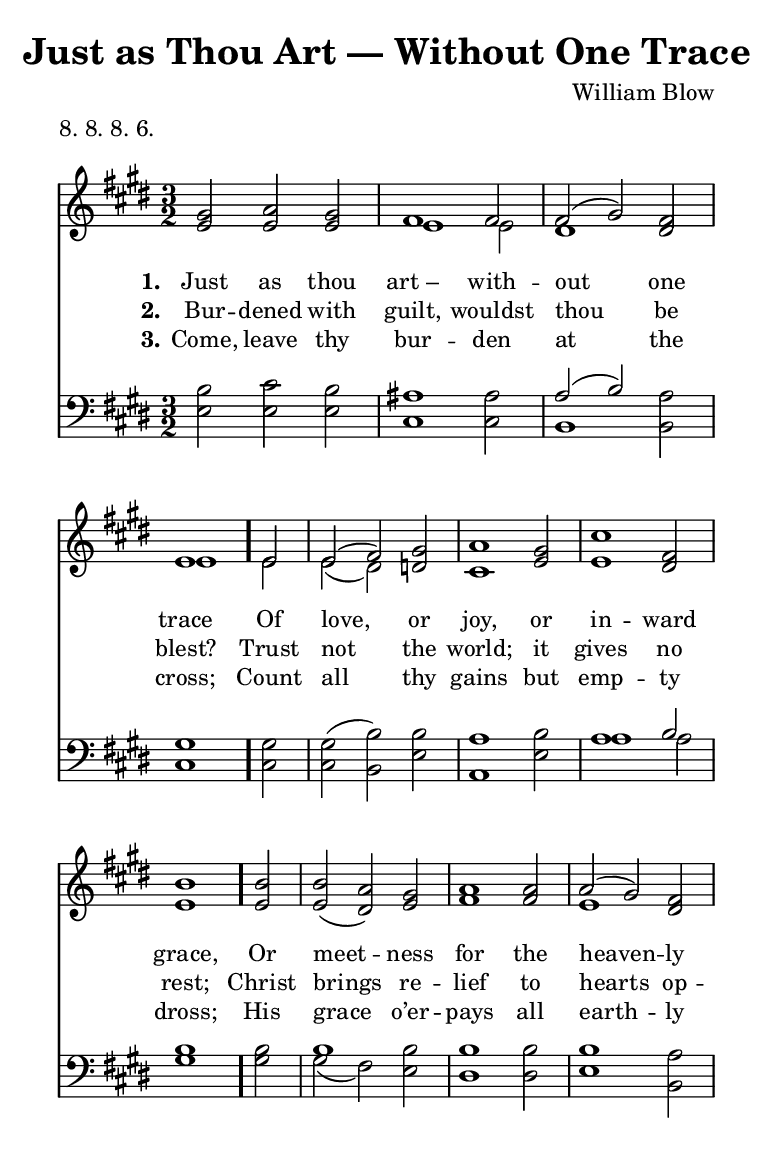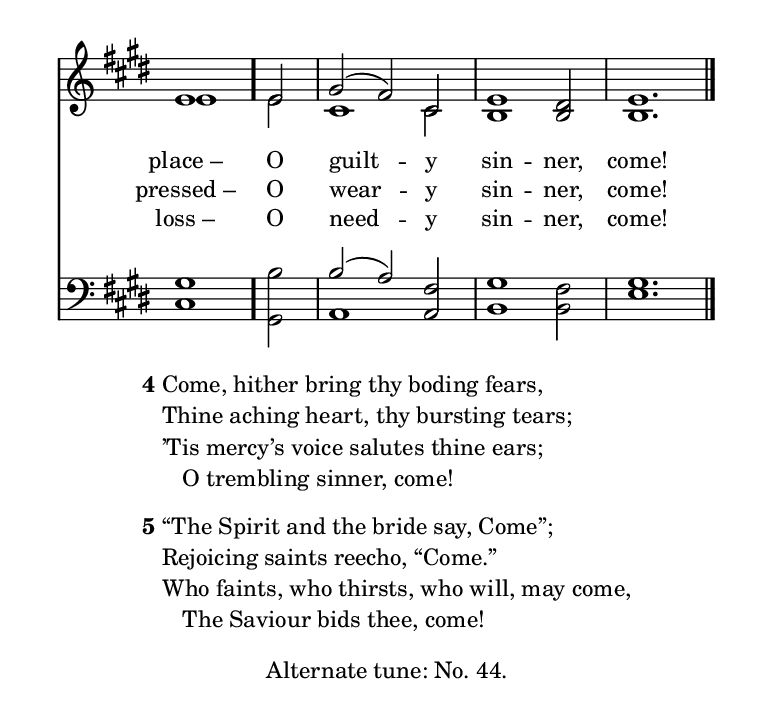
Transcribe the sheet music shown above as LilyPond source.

\include "common/global.ily"
\paper {
  \include "common/paper.ily"
  ragged-bottom = ##t
  systems-per-page = ##f
}

\header{
  %gospel
  hymnnumber = "85"
  title = "Just as Thou Art — Without One Trace"
  tunename = "St. Agnes — Blow"
  meter = "8. 8. 8. 6."
  poet = ""
  composer = "William Blow"
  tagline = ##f
}

% for fermata in MIDI
ta = { \tempo 2=90 }
tb = { \tempo 2=45 }

patternAA = { c2 c2 c2 | c1 c2 | c2( c2) c2 | c1 }
patternAB = { c2 c2 c2 | c1 c2 | c1      c2 | c1 }

patternBA = { c2 | c2( c2) c2 | c1 c2 | c1      c2 | c1 }
patternBB = { c2 | c2( c2) c2 | c1 c2 | c2( c2) c2 | c1 }
patternBC = { c2 | c1      c2 | c1 c2 | c1      c2 | c1 }

patternCA = { c2 | c2( c2) c2 | c1 c2 | c1. }
patternCB = { c2 | c1      c2 | c1 c2 | c1. }

global = {
  \include "common/overrides.ily"
  \override Staff.TimeSignature.style = #'numbered
  \time 3/2
  \override Score.MetronomeMark.transparent = ##t % hide all fermata changes too
  \ta
  \key e \major
  \autoBeamOff
}

notesSoprano = {
\global
\relative c'' {

  \changePitch \patternAA { gis a gis | fis fis | fis gis fis | e }
  \changePitch \patternBA { e | e fis gis | a gis | cis fis, | b }
  \changePitch \patternBB { b | b a gis | a a | a gis fis | e }
  \changePitch \patternCA { e | gis fis cis | e dis | e }

  \bar "|."

}
}

notesAlto = {
\global
\relative e' {

  \changePitch \patternAB { e e e | e e | dis dis | e }
  \changePitch \patternBA { e | e dis d | cis e | e dis | e }
  \changePitch \patternBA { e | e dis e | fis fis | e dis | e }
  \changePitch \patternCB { e | cis cis | b b | b }

}
}

notesTenor = {
\global
\relative a {

  \changePitch \patternAA { b cis b | ais ais | a b a | gis }
  \changePitch \patternBA { gis | gis b b | a b | a b | b }
  \changePitch \patternBC { b | b b | b b | b a | gis }
  \changePitch \patternCA { b | b a fis | gis fis | gis }

}
}

notesBass = {
\global
\relative f {

  \changePitch \patternAB { e e e | cis cis | b b | cis }
  \changePitch \patternBA { cis | cis b e | a, e' | a a | gis }
  \changePitch \patternBA { gis | gis fis e | dis dis | e b | cis }
  \changePitch \patternCB { gis | a a | b b | e }

}
}

wordsA = \lyricmode {
\set stanza = "1."

Just as thou art_– with -- out one trace \bar "."
Of love, or joy, or in -- ward grace, \bar "."
Or meet -- ness for the heaven -- ly place_– \bar "."
O guilt -- y sin -- ner, come! \bar "."

}

wordsB = \lyricmode {
\set stanza = "2."

Bur -- dened with guilt, wouldst thou be blest?
Trust not the world; it gives no rest;
Christ brings re -- lief to hearts op -- pressed_–
O wear -- y sin -- ner, come!

}

wordsC = \lyricmode {
\set stanza = "3."

Come, leave thy bur -- den at the cross;
Count all thy gains but emp -- ty dross;
His grace o’er -- pays all earth -- ly loss_–
O need -- y sin -- ner, come!

}

wordsD = \markuplist {

\line { Come, hither bring thy boding fears, }
\line { Thine aching heart, thy bursting tears; }
\line { ’Tis mercy’s voice salutes thine ears; }
\line { { \hspace #2 } O trembling sinner, come! }

}

wordsE = \markuplist {

\line { “The Spirit and the bride say, Come”; }
\line { Rejoicing saints reecho, “Come.” }
\line { Who faints, who thirsts, who will, may come, }
\line { { \hspace #2 } The Saviour bids thee, come! }

}

\score {
  \context ChoirStaff <<
    \context Staff = upper <<
      \set Staff.autoBeaming = ##f
      \set ChoirStaff.systemStartDelimiter = #'SystemStartBar
      \set ChoirStaff.printPartCombineTexts = ##f
      \partcombine #'(2 . 11) \notesSoprano \notesAlto
      \context NullVoice = sopranos { \voiceOne << \notesSoprano >> }
      \context Lyrics = one   \lyricsto sopranos \wordsA
      \context Lyrics = two   \lyricsto sopranos \wordsB
      \context Lyrics = three \lyricsto sopranos \wordsC
    >>
    \context Staff = men <<
      \set Staff.autoBeaming = ##f
      \clef bass
      \set ChoirStaff.printPartCombineTexts = ##f
      \partcombine #'(2 . 11) \notesTenor \notesBass
    >>
  >>
  \layout {
    \include "common/layout.ily"
  }
  \midi{
    \include "common/midi.ily"
  }
}

\noPageBreak

\markup { \fill-line { \column {
  \raise #3
  \line{ \bold 4 \column { \wordsD } } \combine \null \vspace #0.4
  \line{ \bold 5 \column { \wordsE } } %\combine \null \vspace #0.4
} } }

\noPageBreak

\markup { \vspace #2 \fill-line { \raise #2 \line { Alternate tune: No. 44. } } }

\version "2.19.49"  % necessary for upgrading to future LilyPond versions.

% vi:set et ts=2 sw=2 ai nocindent syntax=lilypond:
